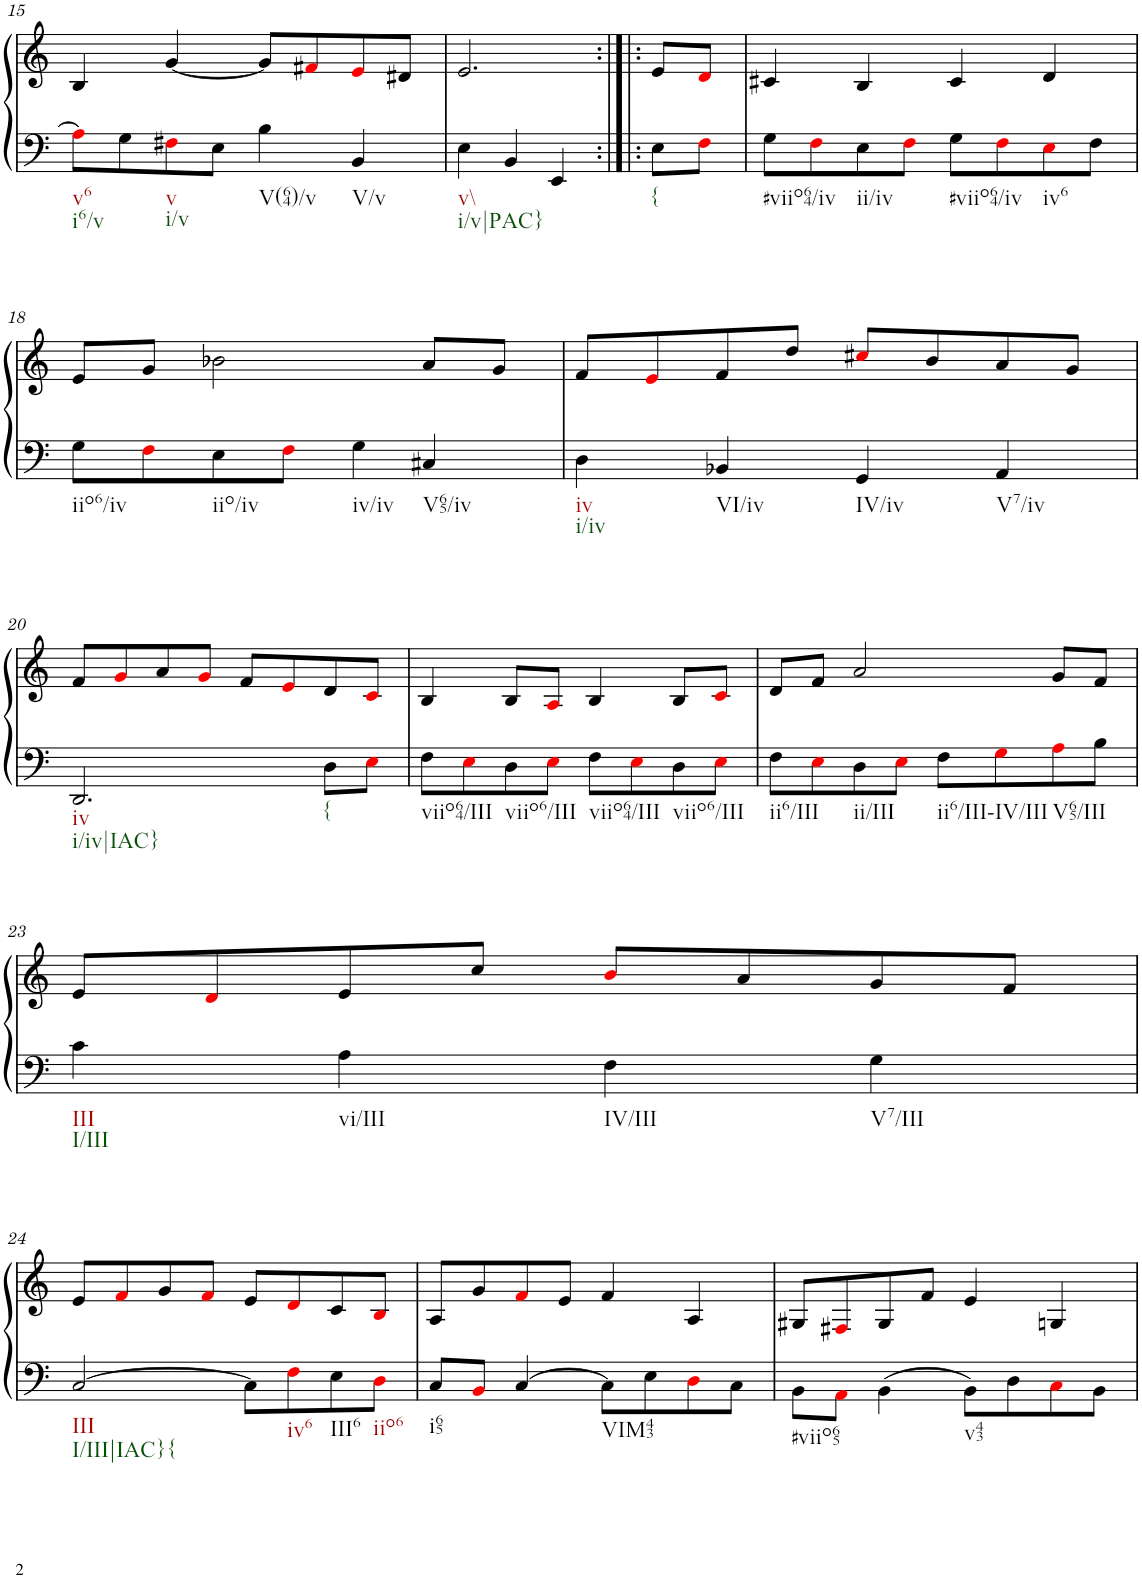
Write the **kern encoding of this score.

**kern	**kern
*part1	*part1
*staff2	*staff1
*I"unbenannt1	*
!!LO:PB:g=z
*clefF4	*clefG2
*k[]	*k[]
*M2/2	*M2/2
=15	=15
!LO:TX:b:t=v6	!
!LO:TX:b:t=i6/v	!
8Ai\L]	4B/
8G\	.
!LO:TX:b:t=v	!
!LO:TX:b:t=i/v	!
8F#Xi\	[4g/
8E\J	.
!LO:TX:b:t=V(64)/v	!
4B\	8g/L]
.	8f#Xi/
!LO:TX:b:t=V/v	!
4BB/	8ei/
.	8d#X/J
=16	=16
!LO:TX:b:t=v\\	!
!LO:TX:b:t=i/v|PAC}	!
4E\	2.e/
4BB/	.
4EE/	.
=16X1:|!|:	=16X1:|!|:
!LO:TX:b:t={	!
8E\L	8e/L
8Fi\J	8di/J
=17	=17
!LO:TX:b:t=#viio64/iv	!
8G\L	4c#X/
8Fi\	.
!LO:TX:b:t=ii/iv	!
8E\	4B/
8Fi\J	.
!LO:TX:b:t=#viio64/iv	!
8G\L	4c#/
8Fi\	.
!LO:TX:b:t=iv6	!
8Ei\	4d/
8F\J	.
!!LO:LB:g=z
=18	=18
!LO:TX:b:t=iio6/iv	!
8G\L	8e/L
8Fi\	8g/J
!LO:TX:b:t=iio/iv	!
8E\	2b-X\
8Fi\J	.
!LO:TX:b:t=iv/iv	!
4G\	.
!LO:TX:b:t=V65/iv	!
4C#X/	8a/L
.	8g/J
=19	=19
!LO:TX:b:t=iv	!
!LO:TX:b:t=i/iv	!
4D\	8f/L
.	8ei/
!LO:TX:b:t=VI/iv	!
4BB-X/	8f/
.	8dd/J
!LO:TX:b:t=IV/iv	!
4GG/	8cc#Xi/L
.	8b/
!LO:TX:b:t=V7/iv	!
4AA/	8a/
.	8g/J
!!LO:LB:g=z
=20	=20
!LO:TX:b:t=iv	!
!LO:TX:b:t=i/iv|IAC}	!
2.DD/	8f/L
.	8gi/
.	8a/
.	8gi/J
.	8f/L
.	8ei/
!LO:TX:b:t={	!
8D\L	8d/
8Ei\J	8ci/J
=21	=21
!LO:TX:b:t=viio64/III	!
8F\L	4B/
8Ei\	.
!LO:TX:b:t=viio6/III	!
8D\	8B/L
8Ei\J	8Ai/J
!LO:TX:b:t=viio64/III	!
8F\L	4B/
8Ei\	.
!LO:TX:b:t=viio6/III	!
8D\	8B/L
8Ei\J	8ci/J
=22	=22
!LO:TX:b:t=ii6/III	!
8F\L	8d/L
8Ei\	8f/J
!LO:TX:b:t=ii/III	!
8D\	2a/
8Ei\J	.
!LO:TX:b:t=ii6/III-IV/III	!
8F\L	.
8Gi\	.
!LO:TX:b:t=V65/III	!
8Ai\	8g/L
8B\J	8f/J
!!LO:LB:g=z
=23	=23
!LO:TX:b:t=III	!
!LO:TX:b:t=I/III	!
4c\	8e/L
.	8di/
!LO:TX:b:t=vi/III	!
4A\	8e/
.	8cc/J
!LO:TX:b:t=IV/III	!
4F\	8bi/L
.	8a/
!LO:TX:b:t=V7/III	!
4G\	8g/
.	8f/J
!!LO:LB:g=z
=24	=24
!LO:TX:b:t=III	!
!LO:TX:b:t=I/III|IAC}{	!
[2C/	8e/L
.	8fi/
.	8g/
.	8fi/J
8C\L]	8e/L
!LO:TX:b:t=iv6	!
8Fi\	8di/
!LO:TX:b:t=III6	!
8E\	8c/
!LO:TX:b:t=iio6	!
8Di\J	8Bi/J
=25	=25
!LO:TX:b:t=i65	!
8C/L	8A/L
8BBi/J	8g/
[4C/	8fi/
.	8e/J
!LO:TX:b:t=VIM43	!
8C\L]	4f/
8E\	.
8Di\	4A/
8C\J	.
=26	=26
!LO:TX:b:t=#viio65	!
8BB\L	8G#X/L
8AAi\J	8F#Xi/
4BB\	8G#/
.	8f/J
!LO:TX:b:t=v43	!
8BB\L	4e/
8D\	.
8Ci\	4Gn/
8BB\J	.
=	=
*-	*-
